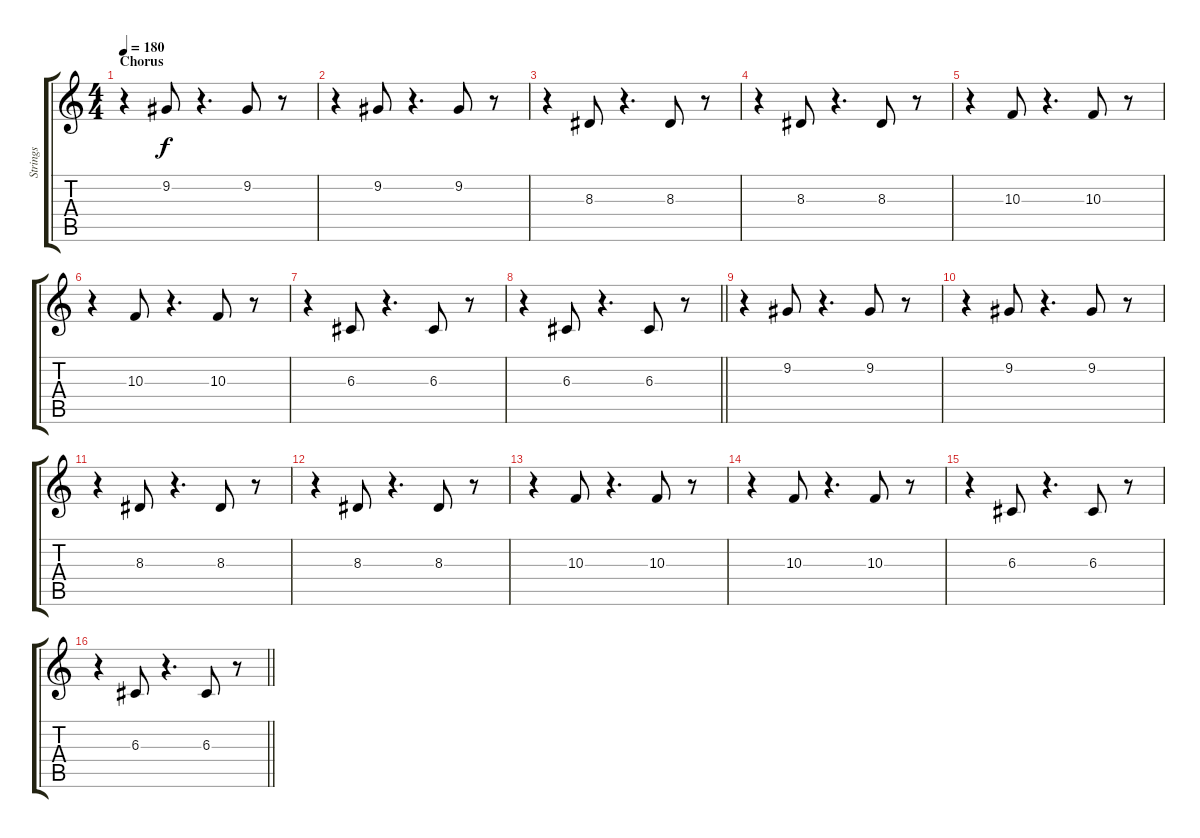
\track ("Strings" "Strings") {instrument tremolostrings}
\staff {score tabs}
\tuning (E4 B3 G3 D3 A2 E2) {hide}
\ts (4 4)
\section ("" "Chorus")
\tempo 180
\clef g2
\ks c
r.4{dy f} 9.2.8 r.4{d} 9.2.8 r.8 |
r.4 9.2.8 r.4{d} 9.2.8 r.8 |
r.4 8.3.8 r.4{d} 8.3.8 r.8 |
r.4 8.3.8 r.4{d} 8.3.8 r.8 |
r.4 10.3.8 r.4{d} 10.3.8 r.8 |
r.4 10.3.8 r.4{d} 10.3.8 r.8 |
r.4 6.3.8 r.4{d} 6.3.8 r.8 |
\barLineRight lightlight
r.4 6.3.8 r.4{d} 6.3.8 r.8 |
r.4 9.2.8 r.4{d} 9.2.8 r.8 |
r.4 9.2.8 r.4{d} 9.2.8 r.8 |
r.4 8.3.8 r.4{d} 8.3.8 r.8 |
r.4 8.3.8 r.4{d} 8.3.8 r.8 |
r.4 10.3.8 r.4{d} 10.3.8 r.8 |
r.4 10.3.8 r.4{d} 10.3.8 r.8 |
r.4 6.3.8 r.4{d} 6.3.8 r.8 |
\barLineRight lightlight
r.4 6.3.8 r.4{d} 6.3.8 r.8
